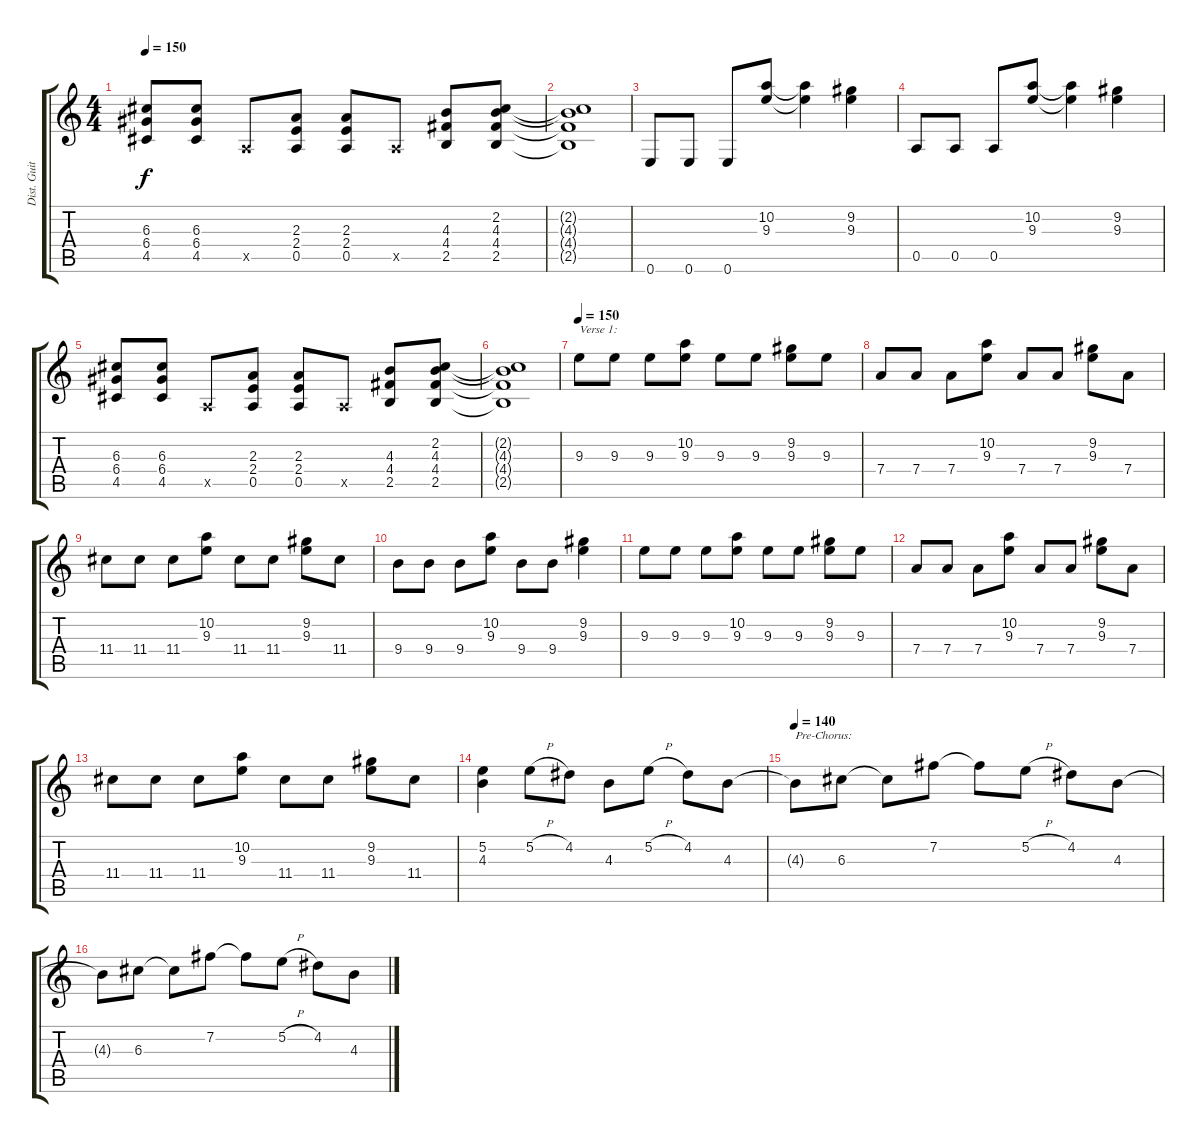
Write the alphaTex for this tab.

\track ("Dist. Guitar 1" "Dist. Guit") {instrument overdrivenguitar}
\staff {score tabs}
\tuning (E4 B3 G3 D3 A2 E2) {hide}
\ts (4 4)
\tempo 150
\clef g2
\ks c
(6.3 6.4 4.5).8{dy f} (6.3 6.4 4.5).8 0.5{x}.8 (2.3 2.4 0.5).8 (2.3 2.4 0.5).8 0.5{x}.8 (4.3 4.4 2.5).8 (2.2 4.3 4.4 2.5).8 |
(2.2{t} 4.3{t} 4.4{t} 2.5{t}).1 |
0.6.8 0.6.8 0.6.8 (10.2 9.3).8 (10.2{t} 9.3{t}).4 (9.2 9.3).4 |
0.5.8 0.5.8 0.5.8 (10.2 9.3).8 (10.2{t} 9.3{t}).4 (9.2 9.3).4 |
(6.3 6.4 4.5).8 (6.3 6.4 4.5).8 0.5{x}.8 (2.3 2.4 0.5).8 (2.3 2.4 0.5).8 0.5{x}.8 (4.3 4.4 2.5).8 (2.2 4.3 4.4 2.5).8 |
(2.2{t} 4.3{t} 4.4{t} 2.5{t}).1 |
\tempo 150
9.3.8{txt "Verse 1:"} 9.3.8 9.3.8 (10.2 9.3).8 9.3.8 9.3.8 (9.2 9.3).8 9.3.8 |
7.4.8 7.4.8 7.4.8 (10.2 9.3).8 7.4.8 7.4.8 (9.2 9.3).8 7.4.8 |
11.4.8 11.4.8 11.4.8 (10.2 9.3).8 11.4.8 11.4.8 (9.2 9.3).8 11.4.8 |
9.4.8 9.4.8 9.4.8 (10.2 9.3).8 9.4.8 9.4.8 (9.2 9.3).4 |
9.3.8 9.3.8 9.3.8 (10.2 9.3).8 9.3.8 9.3.8 (9.2 9.3).8 9.3.8 |
7.4.8 7.4.8 7.4.8 (10.2 9.3).8 7.4.8 7.4.8 (9.2 9.3).8 7.4.8 |
11.4.8 11.4.8 11.4.8 (10.2 9.3).8 11.4.8 11.4.8 (9.2 9.3).8 11.4.8 |
(5.2 4.3).4 5.2{h}.8 4.2.8 4.3.8 5.2{h}.8 4.2.8 4.3.8 |
\tempo 140
4.3{t}.8{txt "Pre-Chorus:"} 6.3.8 6.3{t}.8 7.2.8 7.2{t}.8 5.2{h}.8 4.2.8 4.3.8 |
4.3{t}.8 6.3.8 6.3{t}.8 7.2.8 7.2{t}.8 5.2{h}.8 4.2.8 4.3.8
